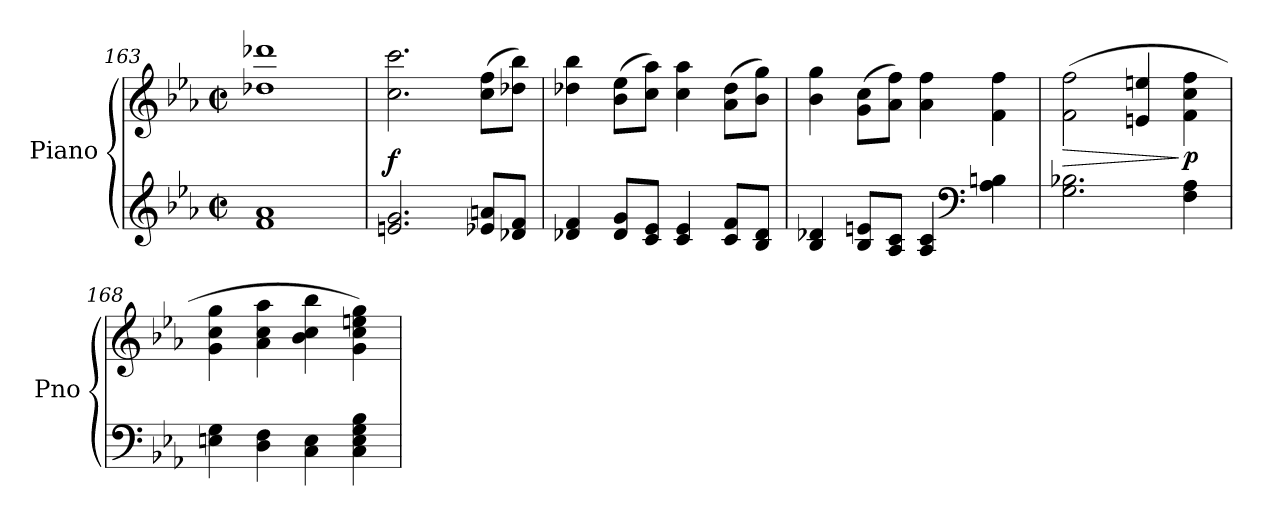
**kern	**kern	**dynam
*part1	*part1	*part1
*staff2	*staff1	*staff1/2
*I"Piano	*	*
*I'Pno	*	*
*clefG2	*clefG2	*
*k[b-e-a-]	*k[b-e-a-]	*
*E-:	*E-:	*
*M2/2	*M2/2	*
*met(c|)	*met(c|)	*
=163	=163	=163
1f 1a-	1dd-X 1ddd-X	.
=164	=164	=164
!	!	!LO:DY:a=2
2.en/ 2.g/	2.cc\ 2.ccc\	f
8e-X/ 8an/L	(>8cc\ 8ff\L	.
8d-X/ 8f/J	8dd-X\ 8bb-\J)	.
!!LO:LB:g=z
=165	=165	=165
4d-X/ 4f/	4dd-X\ 4bb-\	.
8d-/ 8g/L	(>8b-\ 8ee-\L	.
8c/ 8e-/J	8cc\ 8aa-\J)	.
4c/ 4e-/	4cc\ 4aa-\	.
8c/ 8f/L	(>8a-\ 8dd-\L	.
8B-/ 8d-/J	8b-\ 8gg\J)	.
=166	=166	=166
4B-/ 4d-X/	4b-\ 4gg\	.
8B-/ 8en/L	(>8g\ 8cc\L	.
8A-/ 8c/J	8a-\ 8ff\J)	.
4A-/ 4c/	4a-\ 4ff\	.
*clefF4	*	*
4A-\ 4Bn\	4f\ 4ff\	.
=167	=167	=167
!	!	!LO:HP:b
2.G\ 2.B-X\	(>2f\ 2ff\	>
.	4en/ 4een/	.
!	!	!LO:DY:n=1:b
4F\ 4A-\	4f\ 4cc\ 4ff\	] p
=168	=168	=168
4En\ 4G\	4g\ 4cc\ 4gg\	.
4D\ 4F\	4a-\ 4cc\ 4aa-\	.
4C\ 4E\	4b-\ 4cc\ 4bb-\	.
4C\ 4E\ 4G\ 4B-\	4g\ 4cc\ 4een\ 4gg\)	.
=	=	=
*-	*-	*-
